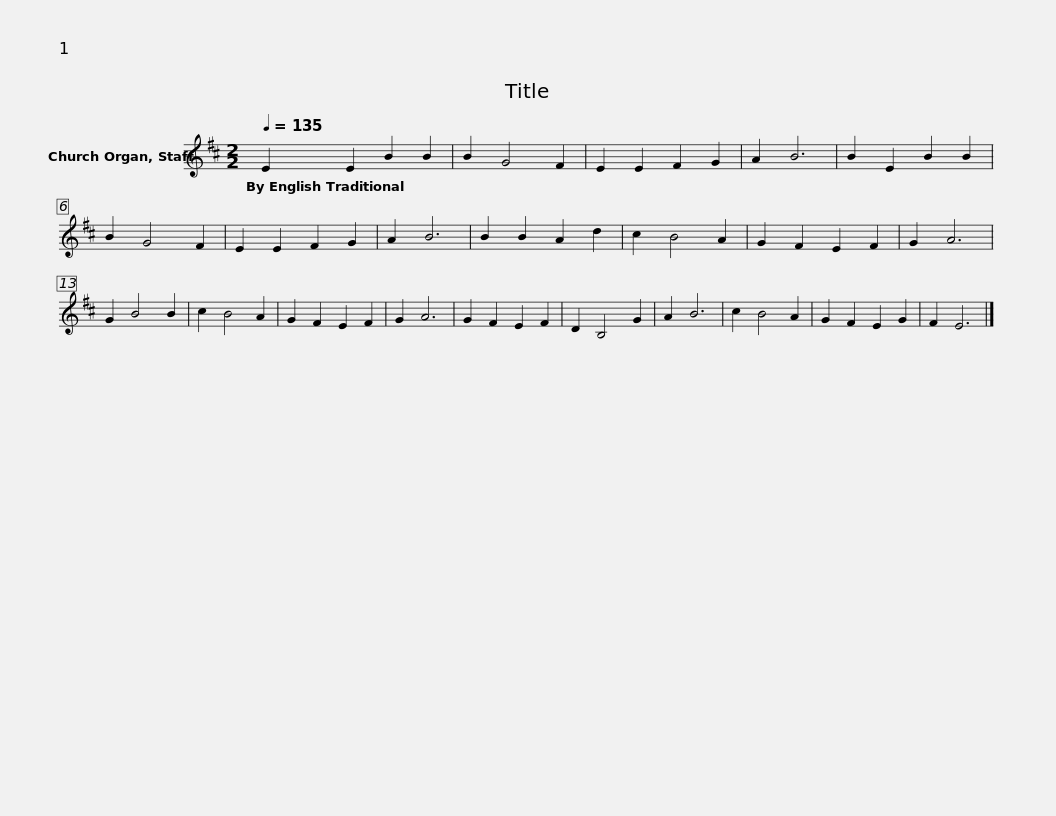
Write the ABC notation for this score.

X:1
L:1/8
Q:1/4=135
M:2/2
I:linebreak $
K:D
V:1 treble
V:1
 E2 E2 B2 B2 | B2 G4 F2 | E2 E2 F2 G2 | A2 B6 | B2 E2 B2 B2 | %5
 B2 G4 F2 | E2 E2 F2 G2 | A2 B6 | B2 B2 A2 d2 | c2 B4 A2 |$ %10
 G2 F2 E2 F2 | G2 A6 | G2 B4 B2 | c2 B4 A2 | G2 F2 E2 F2 | %15
 G2 A6 | G2 F2 E2 F2 | D2 B,4 G2 | A2 B6 | c2 B4 A2 | %20
 G2 F2 E2 G2 | F2 E6 |] %22
